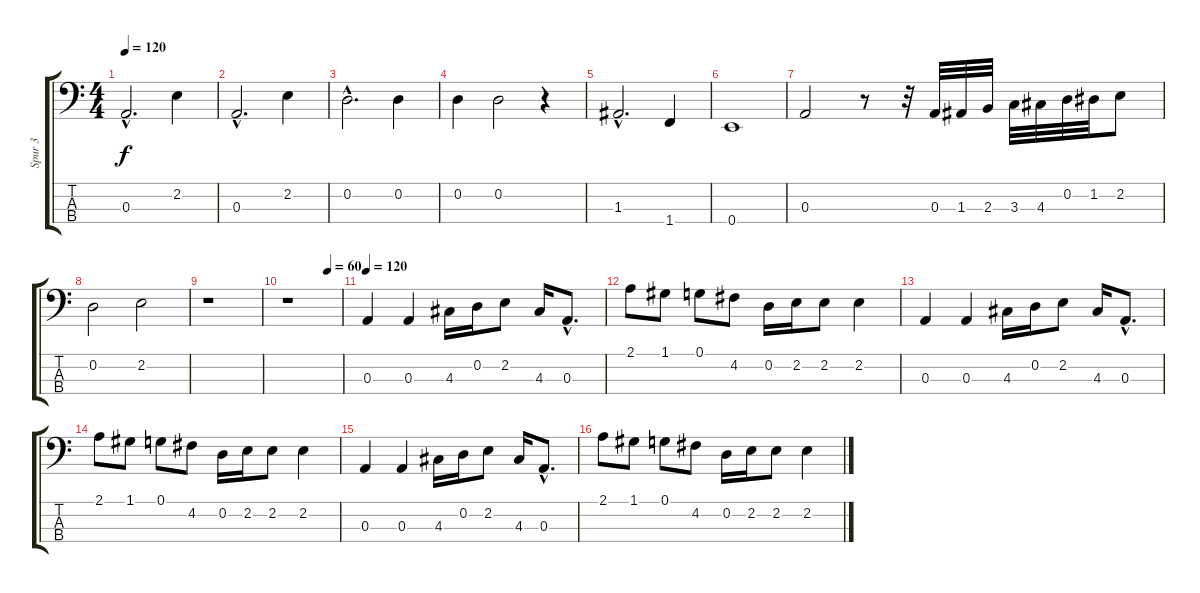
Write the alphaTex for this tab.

\track ("Spur 3" "Spur 3") {instrument electricbassfinger}
\staff {score tabs}
\tuning (G2 D2 A1 E1) {hide}
\ts (4 4)
\tempo 120
\clef f4
\ks c
0.3{hac}.2{d dy f} 2.2.4 |
0.3{hac}.2{d} 2.2.4 |
0.2{hac}.2{d} 0.2.4 |
0.2.4 0.2.2 r.4 |
1.3{hac}.2{d} 1.4.4 |
0.4.1 |
0.3.2 r.8 r.32 0.3.32 1.3.32 2.3.32 3.3.32 4.3.32 0.2.32 1.2.32 2.2.8 |
0.2.2 2.2.2 |
r.1 |
\tempo (60 0.75)
r.1 |
\tempo 120
0.3.4 0.3.4 4.3.16 0.2.16 2.2.8 4.3.16 0.3{hac}.8{d} |
2.1.8 1.1.8 0.1.8 4.2.8 0.2.16 2.2.16 2.2.8 2.2.4 |
0.3.4 0.3.4 4.3.16 0.2.16 2.2.8 4.3.16 0.3{hac}.8{d} |
2.1.8 1.1.8 0.1.8 4.2.8 0.2.16 2.2.16 2.2.8 2.2.4 |
0.3.4 0.3.4 4.3.16 0.2.16 2.2.8 4.3.16 0.3{hac}.8{d} |
2.1.8 1.1.8 0.1.8 4.2.8 0.2.16 2.2.16 2.2.8 2.2.4
